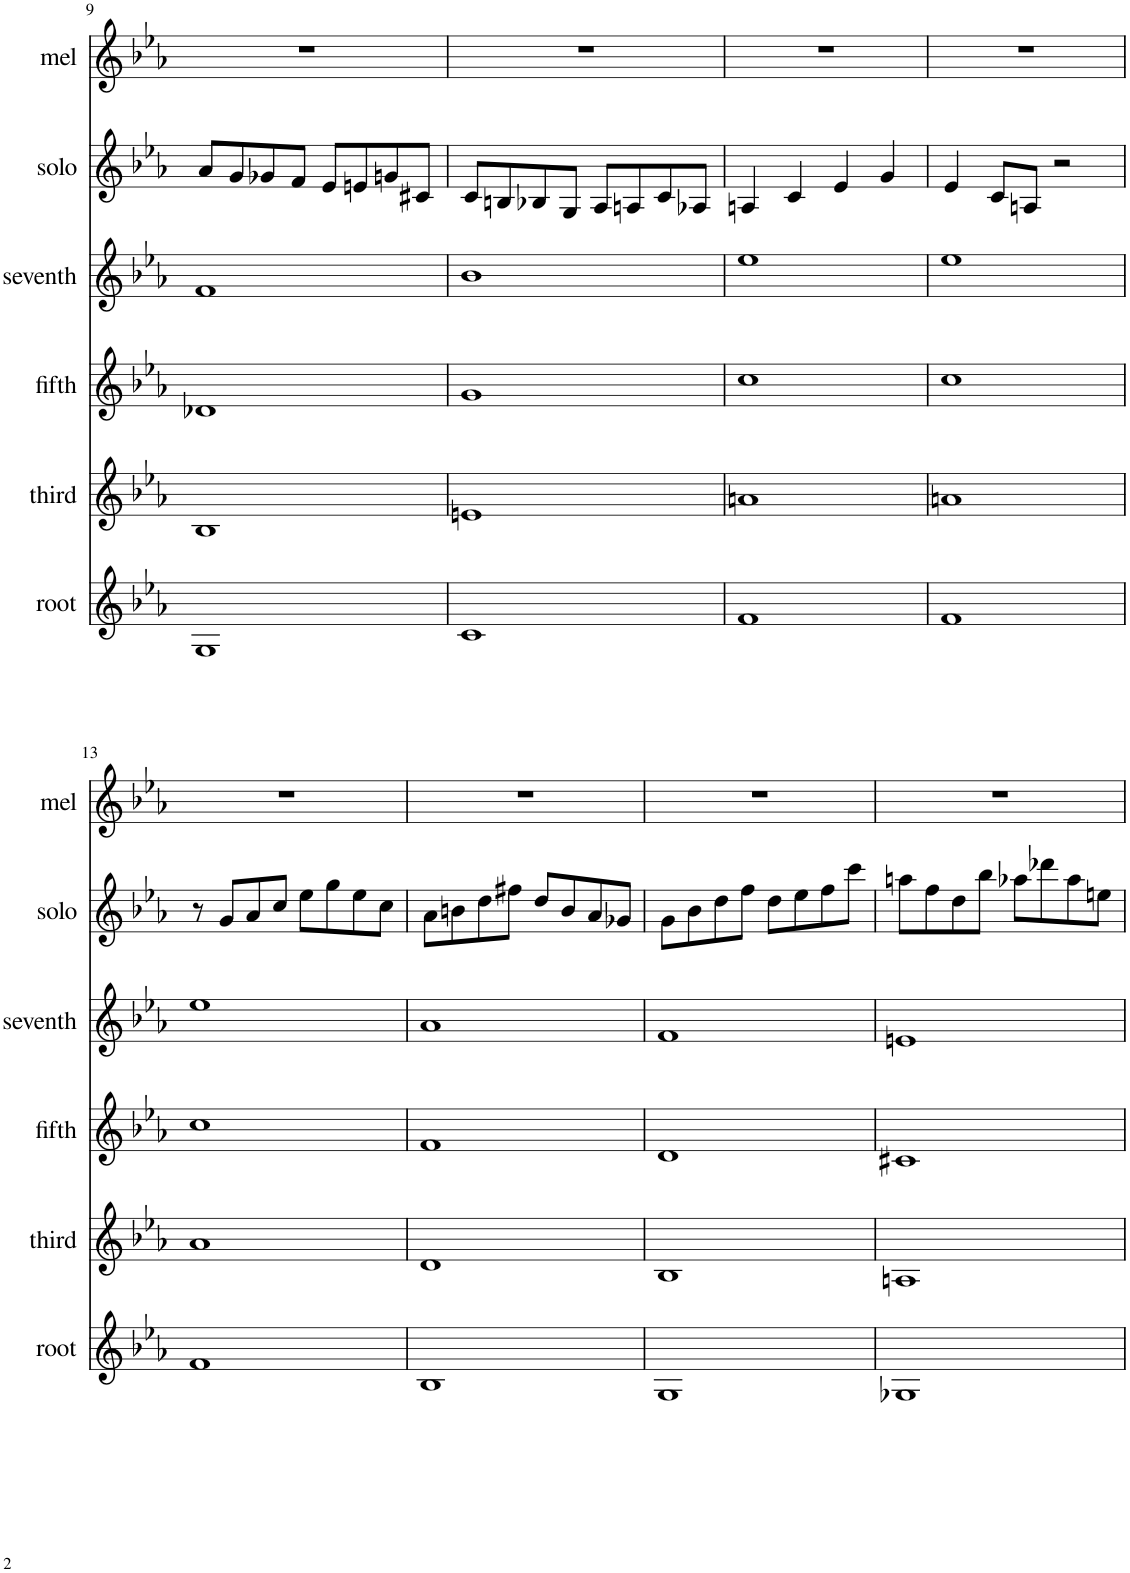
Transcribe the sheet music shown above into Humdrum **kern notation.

**kern	**kern	**kern	**kern	**kern	**kern
*part6	*part5	*part4	*part3	*part2	*part1
*staff6	*staff5	*staff4	*staff3	*staff2	*staff1
*I"root	*I"third	*I"fifth	*I"seventh	*I"solo	*I"mel
*I'root	*I'third	*I'fifth	*I'seventh	*I'solo	*I'mel
!!LO:PB:g=z
*clefG2	*clefG2	*clefG2	*clefG2	*clefG2	*clefG2
*k[b-e-a-]	*k[b-e-a-]	*k[b-e-a-]	*k[b-e-a-]	*k[b-e-a-]	*k[b-e-a-]
*M4/4	*M4/4	*M4/4	*M4/4	*M4/4	*M4/4
=9	=9	=9	=9	=9	=9
1G	1B-	1d-X	1f	8a-/L	1r
.	.	.	.	8g/	.
.	.	.	.	8g-X/	.
.	.	.	.	8f/J	.
.	.	.	.	8e-/L	.
.	.	.	.	8en/	.
.	.	.	.	8gn/	.
.	.	.	.	8c#X/J	.
=10	=10	=10	=10	=10	=10
1c	1en	1g	1b-	8c/L	1r
.	.	.	.	8Bn/	.
.	.	.	.	8B-X/	.
.	.	.	.	8G/J	.
.	.	.	.	8A-/L	.
.	.	.	.	8An/	.
.	.	.	.	8c/	.
.	.	.	.	8A-X/J	.
=11	=11	=11	=11	=11	=11
1f	1an	1cc	1ee-	4An/	1r
.	.	.	.	4c/	.
.	.	.	.	4e-/	.
.	.	.	.	4g/	.
=12	=12	=12	=12	=12	=12
1f	1an	1cc	1ee-	4e-/	1r
.	.	.	.	8c/L	.
.	.	.	.	8An/J	.
.	.	.	.	2r	.
!!LO:LB:g=z
=13	=13	=13	=13	=13	=13
1f	1a-	1cc	1ee-	8r	1r
.	.	.	.	8g/L	.
.	.	.	.	8a-/	.
.	.	.	.	8cc/J	.
.	.	.	.	8ee-\L	.
.	.	.	.	8gg\	.
.	.	.	.	8ee-\	.
.	.	.	.	8cc\J	.
=14	=14	=14	=14	=14	=14
1B-	1d	1f	1a-	8a-\L	1r
.	.	.	.	8bn\	.
.	.	.	.	8dd\	.
.	.	.	.	8ff#X\J	.
.	.	.	.	8dd/L	.
.	.	.	.	8b/	.
.	.	.	.	8a-/	.
.	.	.	.	8g-X/J	.
=15	=15	=15	=15	=15	=15
1G	1B-	1d	1f	8g\L	1r
.	.	.	.	8b-\	.
.	.	.	.	8dd\	.
.	.	.	.	8ff\J	.
.	.	.	.	8dd\L	.
.	.	.	.	8ee-\	.
.	.	.	.	8ff\	.
.	.	.	.	8ccc\J	.
=16	=16	=16	=16	=16	=16
1G-X	1An	1c#X	1en	8aan\L	1r
.	.	.	.	8ff\	.
.	.	.	.	8dd\	.
.	.	.	.	8bb-\J	.
.	.	.	.	8aa-X\L	.
.	.	.	.	8ddd-X\	.
.	.	.	.	8aa-\	.
.	.	.	.	8een\J	.
=	=	=	=	=	=
*-	*-	*-	*-	*-	*-
